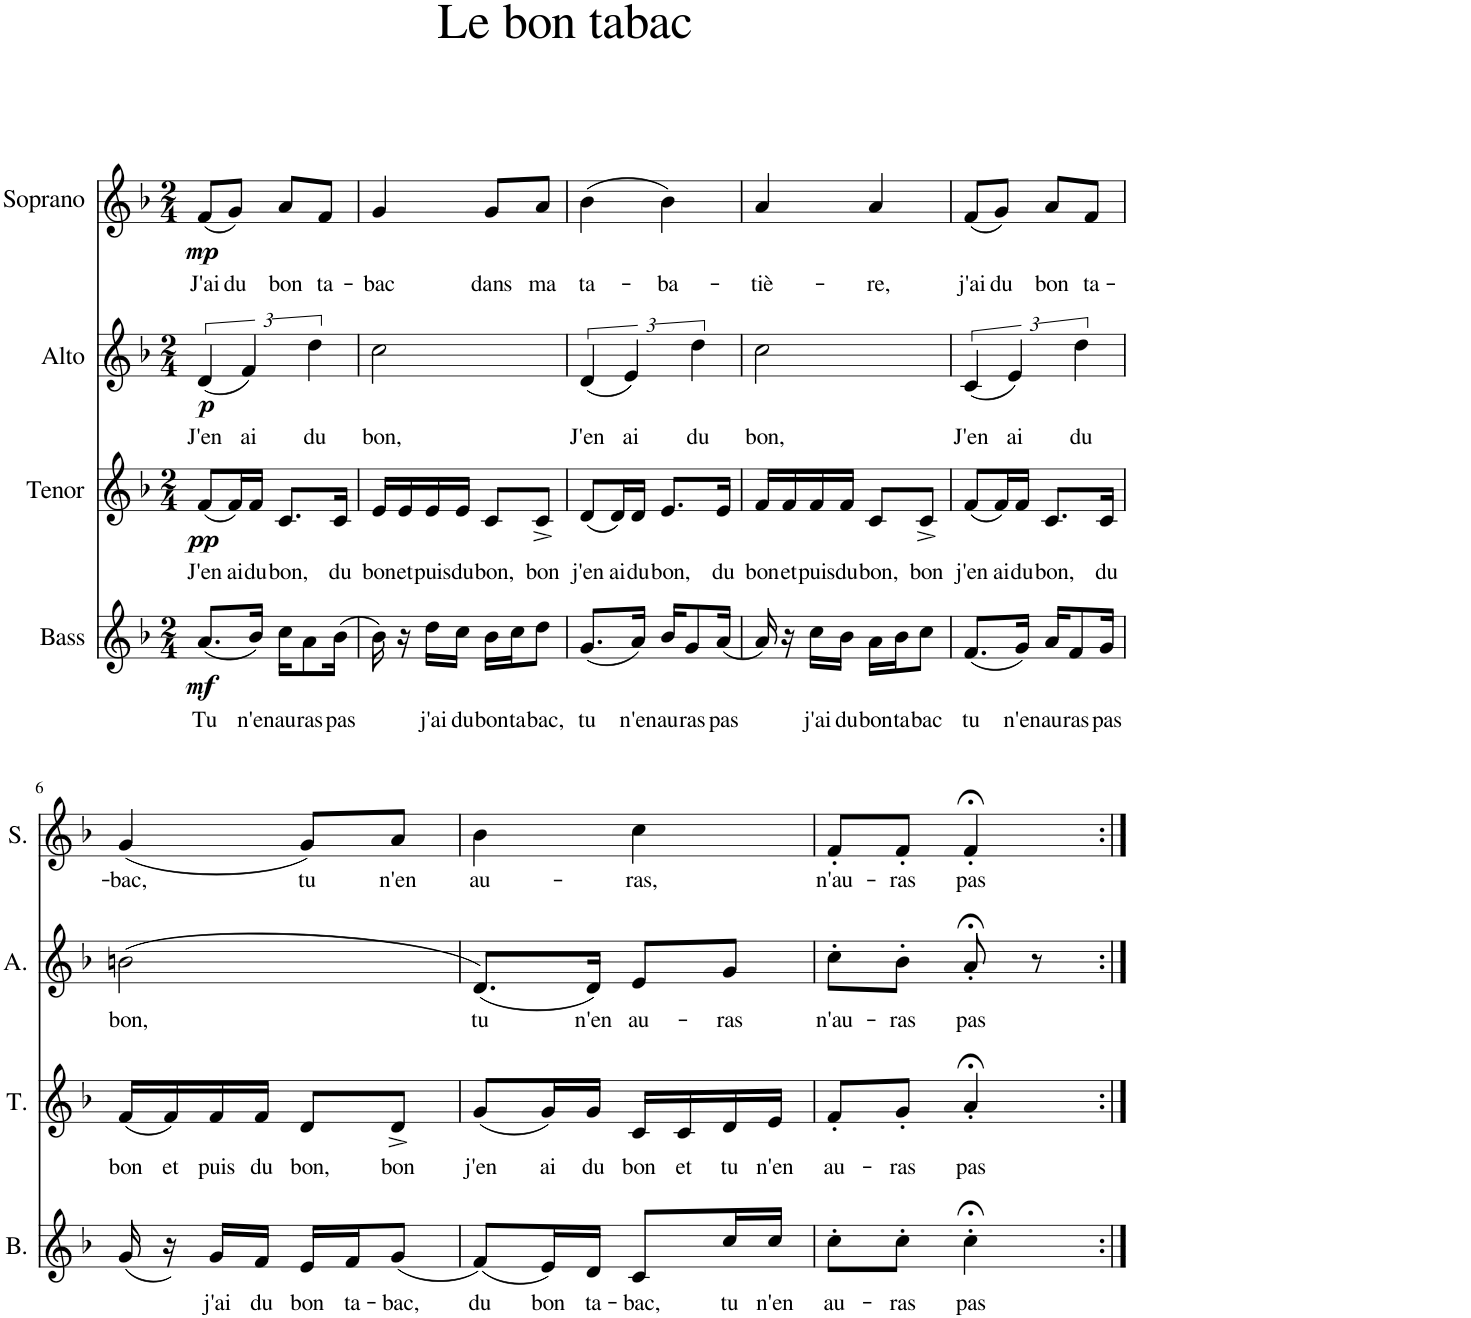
**kern	**text	**dynam	**kern	**text	**dynam	**kern	**text	**dynam	**kern	**text	**dynam
*part4	*part4	*part4	*part3	*part3	*part3	*part2	*part2	*part2	*part1	*part1	*part1
*staff4	*staff4	*staff4	*staff3	*staff3	*staff3	*staff2	*staff2	*staff2	*staff1	*staff1	*staff1
*I"Bass	*	*	*I"Tenor	*	*	*I"Alto	*	*	*I"Soprano	*	*
*I'B.	*	*	*I'T.	*	*	*I'A.	*	*	*I'S.	*	*
*clefG2	*	*	*clefG2	*	*	*clefG2	*	*	*clefG2	*	*
*k[b-]	*	*	*k[b-]	*	*	*k[b-]	*	*	*k[b-]	*	*
*M2/4	*	*	*M2/4	*	*	*M2/4	*	*	*M2/4	*	*
=1	=1	=1	=1	=1	=1	=1	=1	=1	=1	=1	=1
!	!LO:LY:b	!LO:DY:b	!	!LO:LY:b	!LO:DY:b	!	!LO:LY:b	!LO:DY:b	!	!LO:LY:b	!LO:DY:b
(8.a/L	Tu	mf	(8f/L	J'en	pp	(6d/	J'en	p	(8f/L	J'ai	mp
!	!	!	!	!LO:LY:b	!	!	!	!	!	!LO:LY:b	!
.	.	.	16f/L)	ai	.	.	.	.	8g/J)	du	.
!	!	!	!	!	!	!	!LO:LY:b	!	!	!	!
.	.	.	.	.	.	6f/)	ai	.	.	.	.
!	!LO:LY:b	!	!	!LO:LY:b	!	!	!	!	!	!	!
16b-/Jk)	n'en	.	16f/JJ	du	.	.	.	.	.	.	.
!	!LO:LY:b	!	!	!LO:LY:b	!	!	!	!	!	!LO:LY:b	!
16cc\KL	au-	.	8.c/L	bon,	.	.	.	.	8a/L	bon	.
!	!LO:LY:b	!	!	!	!	!	!	!	!	!	!
8a\	-ras	.	.	.	.	.	.	.	.	.	.
!	!	!	!	!	!	!	!LO:LY:b	!	!	!	!
.	.	.	.	.	.	6dd\	du	.	.	.	.
!	!	!	!	!	!	!	!	!	!	!LO:LY:b	!
.	.	.	.	.	.	.	.	.	8f/J	ta-	.
!	!LO:LY:b	!	!	!LO:LY:b	!	!	!	!	!	!	!
(16b-\Jk	pas	.	16c/Jk	du	.	.	.	.	.	.	.
=2	=2	=2	=2	=2	=2	=2	=2	=2	=2	=2	=2
!	!	!	!	!LO:LY:b	!	!	!LO:LY:b	!	!	!LO:LY:b	!
16b-\)	.	.	16e/LL	bon	.	2cc\	bon,	.	4g/	-bac	.
!	!	!	!	!LO:LY:b	!	!	!	!	!	!	!
16r	.	.	16e/	et	.	.	.	.	.	.	.
!	!LO:LY:b	!	!	!LO:LY:b	!	!	!	!	!	!	!
16dd\LL	j'ai	.	16e/	puis	.	.	.	.	.	.	.
!	!LO:LY:b	!	!	!LO:LY:b	!	!	!	!	!	!	!
16cc\JJ	du	.	16e/JJ	du	.	.	.	.	.	.	.
!	!LO:LY:b	!	!	!LO:LY:b	!	!	!	!	!	!LO:LY:b	!
16b-\LL	bon	.	8c/L	bon,	.	.	.	.	8g/L	dans	.
!	!LO:LY:b	!	!	!	!	!	!	!	!	!	!
16cc\J	ta-	.	.	.	.	.	.	.	.	.	.
!	!LO:LY:b	!	!	!LO:LY:b	!	!	!	!	!	!LO:LY:b	!
8dd\J	-bac,	.	8c^/J	bon	.	.	.	.	8a/J	ma	.
=3	=3	=3	=3	=3	=3	=3	=3	=3	=3	=3	=3
!	!LO:LY:b	!	!	!LO:LY:b	!	!	!LO:LY:b	!	!	!LO:LY:b	!
(8.g/L	tu	.	(8d/L	j'en	.	(6d/	J'en	.	(4b-\	ta-	.
!	!	!	!	!LO:LY:b	!	!	!	!	!	!	!
.	.	.	16d/L)	ai	.	.	.	.	.	.	.
!	!	!	!	!	!	!	!LO:LY:b	!	!	!	!
.	.	.	.	.	.	6e/)	ai	.	.	.	.
!	!LO:LY:b	!	!	!LO:LY:b	!	!	!	!	!	!	!
16a/Jk)	n'en	.	16d/JJ	du	.	.	.	.	.	.	.
!	!LO:LY:b	!	!	!LO:LY:b	!	!	!	!	!	!LO:LY:b	!
16b-/KL	au-	.	8.e/L	bon,	.	.	.	.	4b-\)	-ba-	.
!	!LO:LY:b	!	!	!	!	!	!	!	!	!	!
8g/	-ras	.	.	.	.	.	.	.	.	.	.
!	!	!	!	!	!	!	!LO:LY:b	!	!	!	!
.	.	.	.	.	.	6dd\	du	.	.	.	.
!	!LO:LY:b	!	!	!LO:LY:b	!	!	!	!	!	!	!
(16a/Jk	pas	.	16e/Jk	du	.	.	.	.	.	.	.
=4	=4	=4	=4	=4	=4	=4	=4	=4	=4	=4	=4
!	!	!	!	!LO:LY:b	!	!	!LO:LY:b	!	!	!LO:LY:b	!
16a/)	.	.	16f/LL	bon	.	2cc\	bon,	.	4a/	-tiè-	.
!	!	!	!	!LO:LY:b	!	!	!	!	!	!	!
16r	.	.	16f/	et	.	.	.	.	.	.	.
!	!LO:LY:b	!	!	!LO:LY:b	!	!	!	!	!	!	!
16cc\LL	j'ai	.	16f/	puis	.	.	.	.	.	.	.
!	!LO:LY:b	!	!	!LO:LY:b	!	!	!	!	!	!	!
16b-\JJ	du	.	16f/JJ	du	.	.	.	.	.	.	.
!	!LO:LY:b	!	!	!LO:LY:b	!	!	!	!	!	!LO:LY:b	!
16a\LL	bon	.	8c/L	bon,	.	.	.	.	4a/	-re,	.
!	!LO:LY:b	!	!	!	!	!	!	!	!	!	!
16b-\J	ta-	.	.	.	.	.	.	.	.	.	.
!	!LO:LY:b	!	!	!LO:LY:b	!	!	!	!	!	!	!
8cc\J	-bac	.	8c^/J	bon	.	.	.	.	.	.	.
=5	=5	=5	=5	=5	=5	=5	=5	=5	=5	=5	=5
!	!LO:LY:b	!	!	!LO:LY:b	!	!	!LO:LY:b	!	!	!LO:LY:b	!
(8.f/L	tu	.	(8f/L	j'en	.	(6c/	J'en	.	(8f/L	j'ai	.
!	!	!	!	!LO:LY:b	!	!	!	!	!	!LO:LY:b	!
.	.	.	16f/L)	ai	.	.	.	.	8g/J)	du	.
!	!	!	!	!	!	!	!LO:LY:b	!	!	!	!
.	.	.	.	.	.	6e/)	ai	.	.	.	.
!	!LO:LY:b	!	!	!LO:LY:b	!	!	!	!	!	!	!
16g/Jk)	n'en	.	16f/JJ	du	.	.	.	.	.	.	.
!	!LO:LY:b	!	!	!LO:LY:b	!	!	!	!	!	!LO:LY:b	!
16a/KL	au-	.	8.c/L	bon,	.	.	.	.	8a/L	bon	.
!	!LO:LY:b	!	!	!	!	!	!	!	!	!	!
8f/	-ras	.	.	.	.	.	.	.	.	.	.
!	!	!	!	!	!	!	!LO:LY:b	!	!	!	!
.	.	.	.	.	.	6dd\	du	.	.	.	.
!	!	!	!	!	!	!	!	!	!	!LO:LY:b	!
.	.	.	.	.	.	.	.	.	8f/J	ta-	.
!	!LO:LY:b	!	!	!LO:LY:b	!	!	!	!	!	!	!
16g/Jk	pas	.	16c/Jk	du	.	.	.	.	.	.	.
!!LO:LB:g=z
=6	=6	=6	=6	=6	=6	=6	=6	=6	=6	=6	=6
!	!	!	!	!LO:LY:b	!	!	!LO:LY:b	!	!	!LO:LY:b	!
(16g/	.	.	(16f/LL	bon	.	(2bn\	bon,	.	(4g/	-bac,	.
!	!	!	!	!LO:LY:b	!	!	!	!	!	!	!
16r)	.	.	16f/)	et	.	.	.	.	.	.	.
!	!LO:LY:b	!	!	!LO:LY:b	!	!	!	!	!	!	!
16g/LL	j'ai	.	16f/	puis	.	.	.	.	.	.	.
!	!LO:LY:b	!	!	!LO:LY:b	!	!	!	!	!	!	!
16f/JJ	du	.	16f/JJ	du	.	.	.	.	.	.	.
!	!LO:LY:b	!	!	!LO:LY:b	!	!	!	!	!	!LO:LY:b	!
16e/LL	bon	.	8d/L	bon,	.	.	.	.	8g/L)	tu	.
!	!LO:LY:b	!	!	!	!	!	!	!	!	!	!
16f/J	ta-	.	.	.	.	.	.	.	.	.	.
!	!LO:LY:b	!	!	!LO:LY:b	!	!	!	!	!	!LO:LY:b	!
(8g/J	-bac,	.	8d^/J	bon	.	.	.	.	8a/J	n'en	.
=7	=7	=7	=7	=7	=7	=7	=7	=7	=7	=7	=7
!	!LO:LY:b	!	!	!LO:LY:b	!	!	!LO:LY:b	!	!	!LO:LY:b	!
(8f/L)	du	.	(8g/L	j'en	.	(8.d/L)	tu	.	4b-\	au-	.
!	!LO:LY:b	!	!	!LO:LY:b	!	!	!	!	!	!	!
16e/L)	bon	.	16g/L)	ai	.	.	.	.	.	.	.
!	!LO:LY:b	!	!	!LO:LY:b	!	!	!LO:LY:b	!	!	!	!
16d/JJ	ta-	.	16g/JJ	du	.	16d/Jk)	n'en	.	.	.	.
!	!LO:LY:b	!	!	!LO:LY:b	!	!	!LO:LY:b	!	!	!LO:LY:b	!
8c/L	-bac,	.	16c/LL	bon	.	8e/L	au-	.	4cc\	-ras,	.
!	!	!	!	!LO:LY:b	!	!	!	!	!	!	!
.	.	.	16c/	et	.	.	.	.	.	.	.
!	!LO:LY:b	!	!	!LO:LY:b	!	!	!LO:LY:b	!	!	!	!
16cc/L	tu	.	16d/	tu	.	8g/J	-ras	.	.	.	.
!	!LO:LY:b	!	!	!LO:LY:b	!	!	!	!	!	!	!
16cc/JJ	n'en	.	16e/JJ	n'en	.	.	.	.	.	.	.
=8	=8	=8	=8	=8	=8	=8	=8	=8	=8	=8	=8
!	!LO:LY:b	!	!	!LO:LY:b	!	!	!LO:LY:b	!	!	!LO:LY:b	!
8cc'\L	au-	.	8f'/L	au-	.	8cc'\L	n'au-	.	8f'/L	n'au-	.
!	!LO:LY:b	!	!	!LO:LY:b	!	!	!LO:LY:b	!	!	!LO:LY:b	!
8cc'\J	-ras	.	8g'/J	-ras	.	8b-'\J	-ras	.	8f'/J	-ras	.
!	!LO:LY:b	!	!	!LO:LY:b	!	!	!LO:LY:b	!	!	!LO:LY:b	!
4cc;<'\	pas	.	4a;<'/	pas	.	8a;<'/	pas	.	4f;<'/	pas	.
.	.	.	.	.	.	8r	.	.	.	.	.
=:|!	=:|!	=:|!	=:|!	=:|!	=:|!	=:|!	=:|!	=:|!	=:|!	=:|!	=:|!
*-	*-	*-	*-	*-	*-	*-	*-	*-	*-	*-	*-
